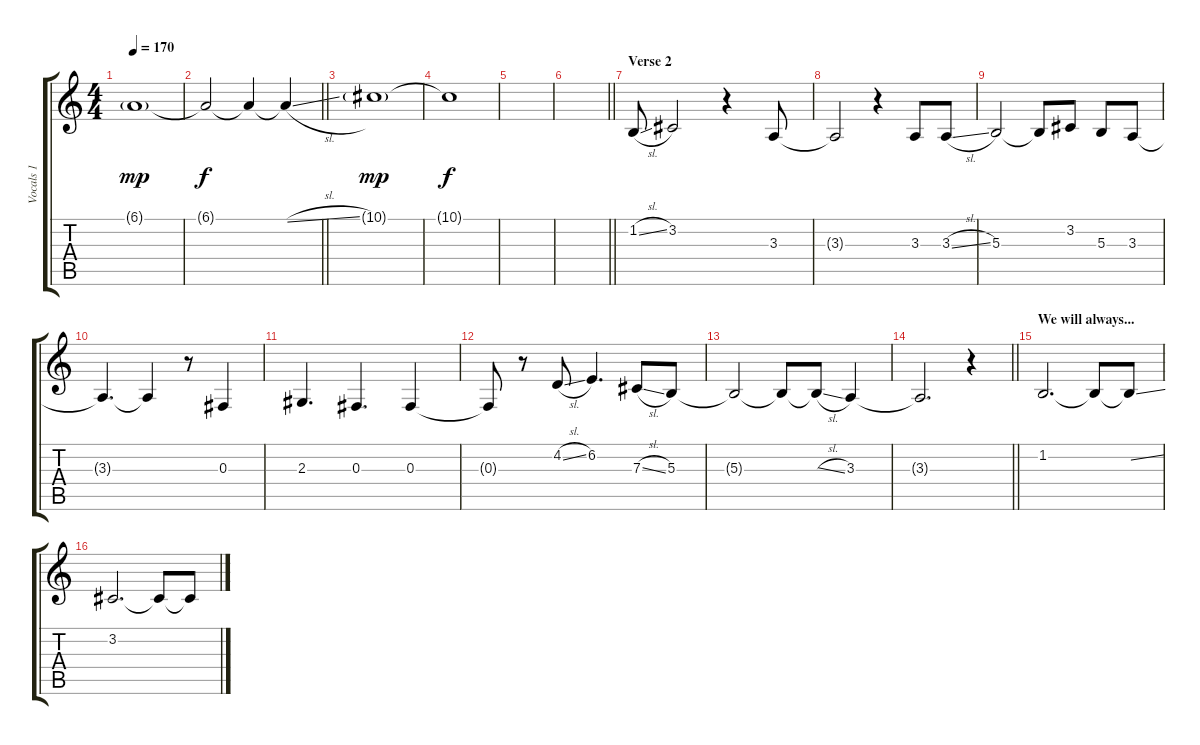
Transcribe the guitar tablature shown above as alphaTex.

\track ("Vocals 1" "Vocals 1") {instrument clarinet}
\staff {score tabs}
\tuning (Eb4 Bb3 Gb3 Db3 Ab2 Db2) {hide}
\ts (4 4)
\tempo 170
\clef g2
\ks c
6.1{g}.1{dy mp} |
\barLineRight lightlight
6.1{t}.2{dy f} 6.1{t}.4 6.1{sl t}.4 |
\section ("" "")
10.1{g}.1{dy mp} |
10.1{t}.1{dy f} |
|
\barLineRight lightlight
|
\section ("" "Verse 2")
1.2{sl}.8 3.2.2 r.4 3.3.8 |
3.3{t}.2 r.4 3.3.8 3.3{sl}.8 |
5.3.2 5.3{t}.8 3.2.8 5.3.8 3.3.8 |
3.3{t}.4{d} 3.3{t}.4 r.8 0.3.4 |
2.3.4{d} 0.3.4{d} 0.3.4 |
0.3{t}.8 r.8 4.2{sl}.8 6.2.4{d} 7.3{sl}.8 5.3.8 |
5.3{t}.2 5.3{t}.8 5.3{sl t}.8 3.3.4 |
\barLineRight lightlight
3.3{t}.2{d} r.4 |
\section ("" "We will always...")
1.2.2{d} 1.2{t}.8 1.2{ss t}.8 |
3.2.2{d} 3.2{t}.8 3.2{ss t}.8
